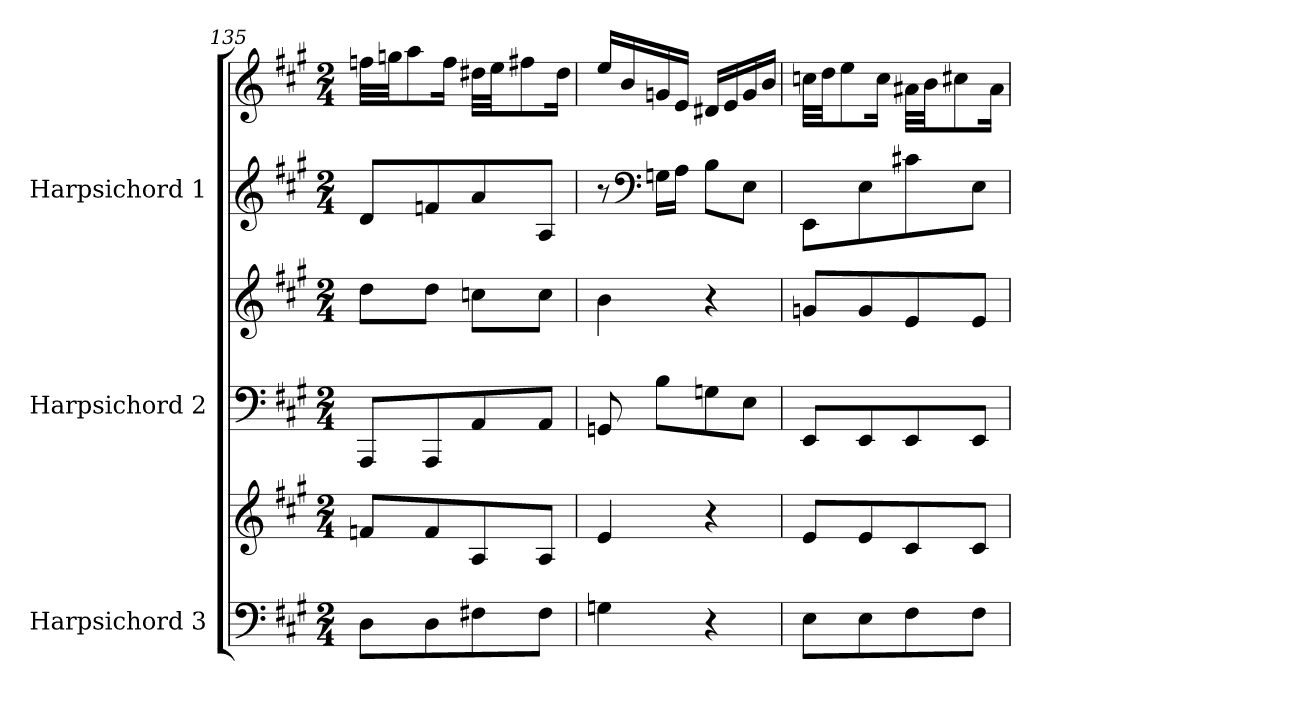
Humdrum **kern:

**kern	**kern	**kern	**kern	**kern	**kern
*part3	*part3	*part2	*part2	*part1	*part1
*staff6	*staff5	*staff4	*staff3	*staff2	*staff1
*I"Harpsichord 3	*	*I"Harpsichord 2	*	*I"Harpsichord 1	*
*I'Hp	*	*I'Hp	*	*I'Hp	*
!!LO:LB:g=z
*clefF4	*clefG2	*clefF4	*clefG2	*clefG2	*clefG2
*k[f#c#g#]	*k[f#c#g#]	*k[f#c#g#]	*k[f#c#g#]	*k[f#c#g#]	*k[f#c#g#]
*M2/4	*M2/4	*M2/4	*M2/4	*M2/4	*M2/4
=135	=135	=135	=135	=135	=135
8D\L	8fn/L	8AAA/L	8dd\L	8d/L	32ffn\LLL
.	.	.	.	.	32ggn\JJ
.	.	.	.	.	8aa\
8D\	8f/	8AAA/	8dd\J	8fn/	.
.	.	.	.	.	16ff\Jk
8F#X\	8A/	8AA/	8ccn\L	8a/	32dd#X\LLL
.	.	.	.	.	32ee\JJ
.	.	.	.	.	8ff#X\
8F#\J	8A/J	8AA/J	8cc\J	8A/J	.
.	.	.	.	.	16dd#\Jk
=136	=136	=136	=136	=136	=136
4Gn\	4e/	8GGn/	4b\	8r	16ee/LL
.	.	.	.	.	16b/
*	*	*	*	*clefF4	*
.	.	8B\L	.	16Gn\LL	16gn/
.	.	.	.	16A\JJ	16e/JJ
4r	4r	8Gn\	4r	8B\L	16d#X/LL
.	.	.	.	.	16e/
.	.	8E\J	.	8E\J	16g/
.	.	.	.	.	16b/JJ
=137	=137	=137	=137	=137	=137
8E\L	8e/L	8EE/L	8gn/L	8EE\L	32ccn\LLL
.	.	.	.	.	32dd\JJ
.	.	.	.	.	8ee\
8E\	8e/	8EE/	8g/	8E\	.
.	.	.	.	.	16cc\Jk
8F#\	8c#/	8EE/	8e/	8c#X\	32a#X\LLL
.	.	.	.	.	32b\JJ
.	.	.	.	.	8cc#X\
8F#\J	8c#/J	8EE/J	8e/J	8E\J	.
.	.	.	.	.	16a#\Jk
=	=	=	=	=	=
*-	*-	*-	*-	*-	*-
